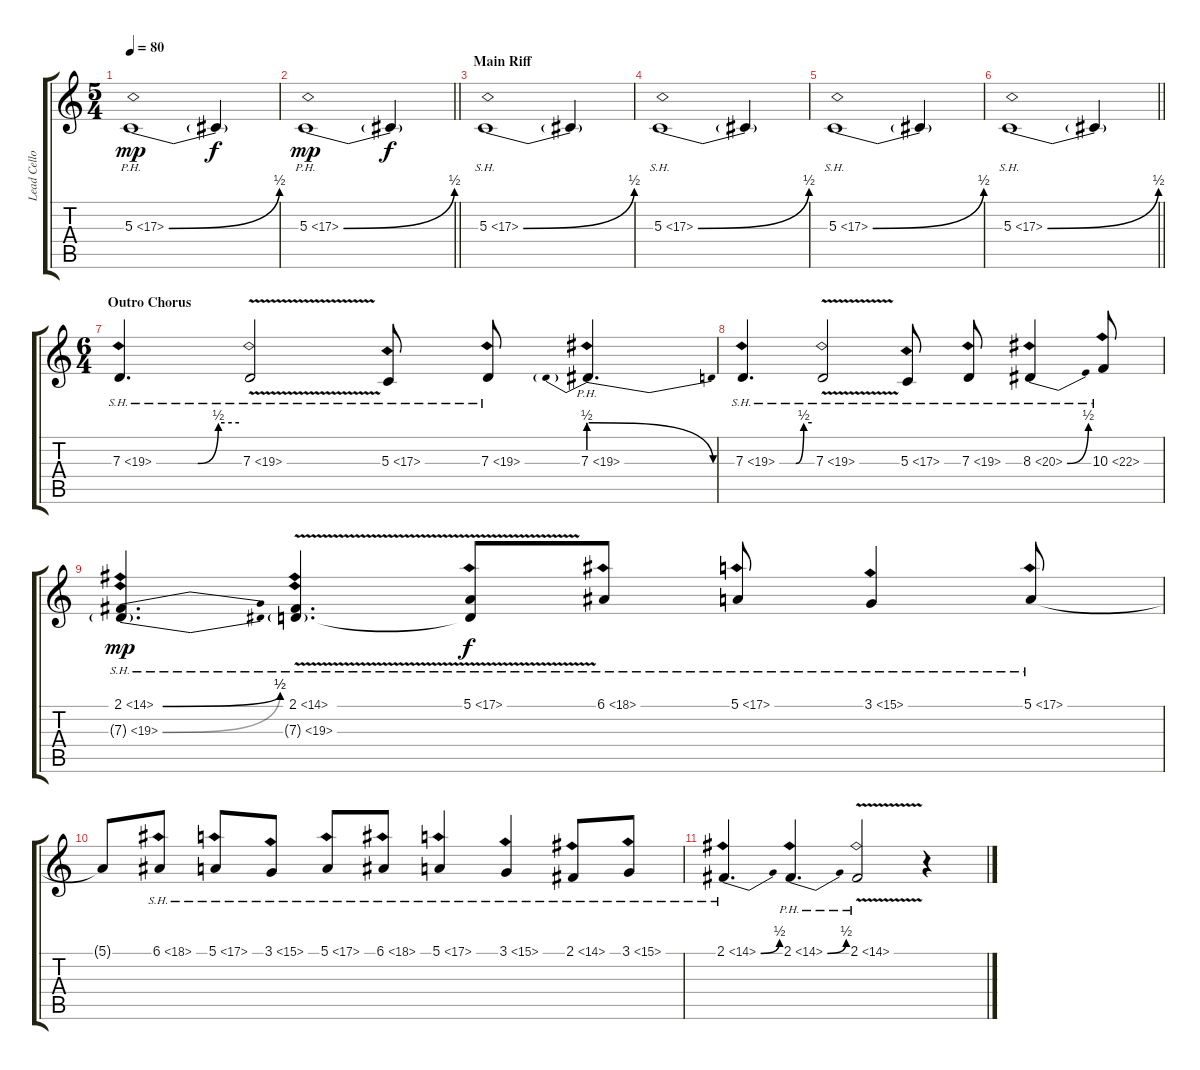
\track ("Lead Cello" "Lead Cello") {instrument cello}
\staff {score tabs}
\tuning (E4 B3 G3 D3 A2 E2) {hide}
\ts (5 4)
\tempo 80
\clef g2
\ks c
5.3{be (bend 0 0 60 2) ph 12}.1{dy mp} 5.3{t}.4{dy f} |
\barLineRight lightlight
5.3{be (bend 0 0 60 2) ph 12}.1{dy mp} 5.3{t}.4{dy f} |
\section ("" "Main Riff")
5.3{be (bend 0 0 60 2) sh 12}.1 5.3{t}.4 |
5.3{be (bend 0 0 60 2) sh 12}.1 5.3{t}.4 |
5.3{be (bend 0 0 60 2) sh 12}.1 5.3{t}.4 |
\barLineRight lightlight
5.3{be (bend 0 0 60 2) sh 12}.1 5.3{t}.4 |
\ts (6 4)
\section ("" "Outro Chorus")
7.3{be (custom 0 0 30 0 45 2 60 2) sh 12}.4{d} 7.3{sh 12 v}.2 5.3{sh 12}.8 7.3{sh 12}.8 7.3{be (prebendrelease 0 2 60 0) ph 12}.4{d} |
7.3{be (custom 0 0 30 0 45 2 60 2) sh 12}.4{d} 7.3{sh 12 v}.2 5.3{sh 12}.8 7.3{sh 12}.8 8.3{be (bend 0 0 60 2) sh 12}.4 10.3{sh 12}.8 |
(2.1{be (bend 0 0 60 2) sh 12} 7.3{be (bend 0 0 60 2) sh 12 g}).4{d dy mp} (2.1{sh 12 v} 7.3{sh 12 v g}).4{d} (5.1{sh 12} 7.3{t}).8{dy f} 6.1{sh 12}.8 5.1{sh 12}.8 3.1{sh 12}.4 5.1{sh 12}.8 |
5.1{t}.8 6.1{sh 12}.8 5.1{sh 12}.8 3.1{sh 12}.8 5.1{sh 12}.8 6.1{sh 12}.8 5.1{sh 12}.4 3.1{sh 12}.4 2.1{sh 12}.8 3.1{sh 12}.8 |
2.1{be (bend 0 0 60 2) sh 12}.4{d} 2.1{be (bend 0 0 60 2) ph 12}.4{d} 2.1{ph 12 v}.2 r.4
